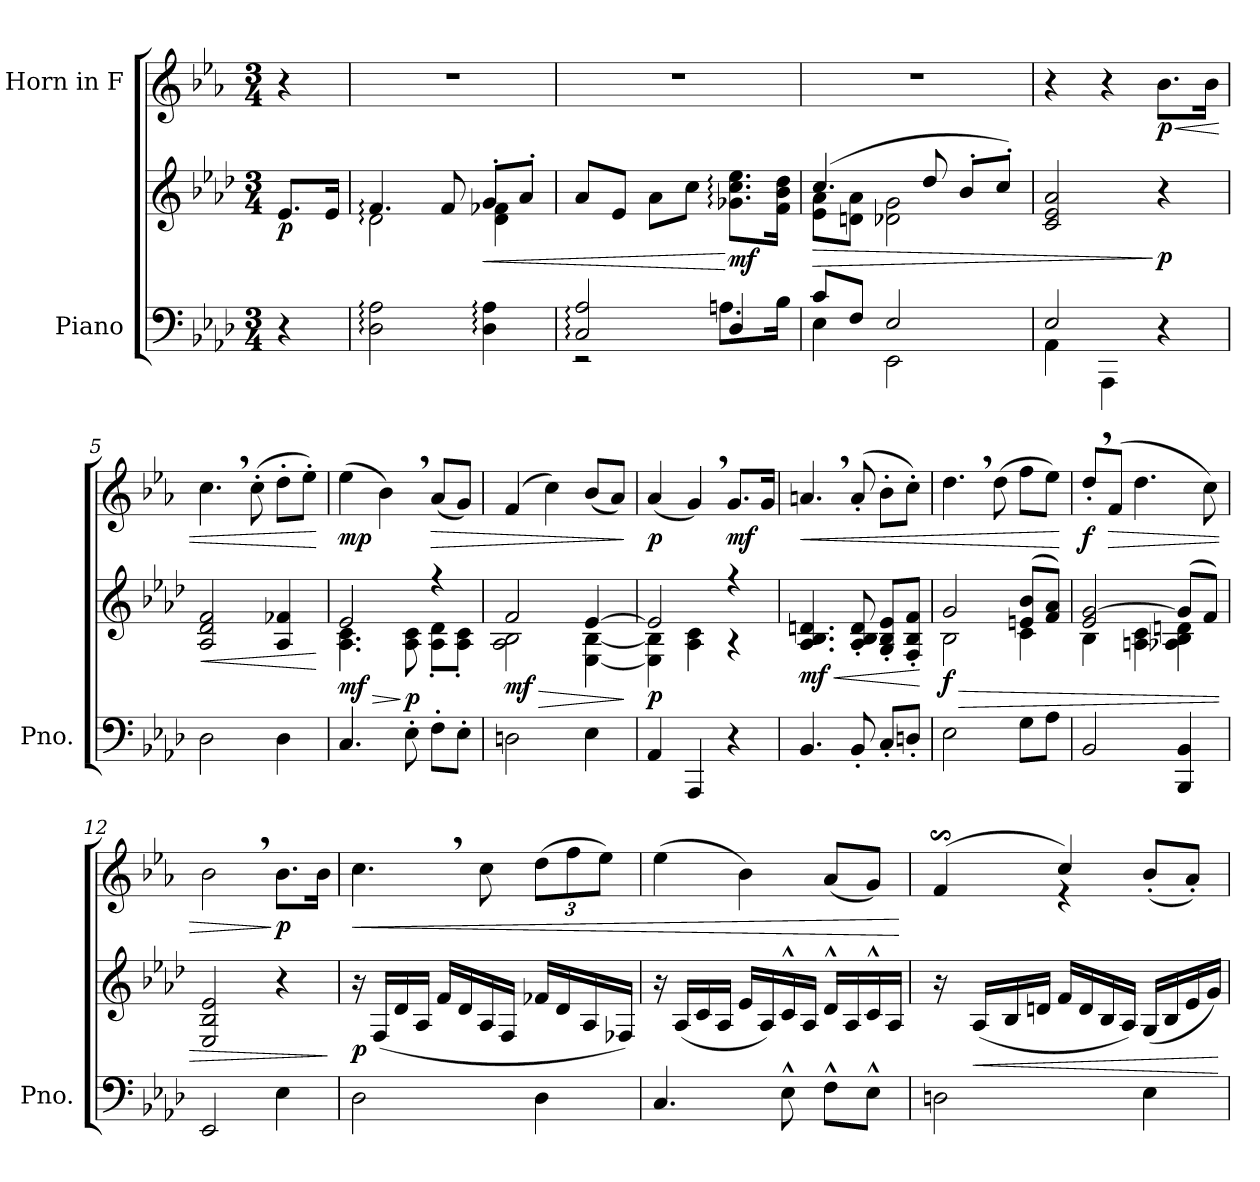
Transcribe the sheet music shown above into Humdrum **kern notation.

**kern	**kern	**dynam	**kern	**dynam
*part2	*part2	*part2	*part1	*part1
*staff3	*staff2	*staff2/3	*staff1	*staff1
*I"Piano	*	*	*I"Horn in F	*
*I'Pno.	*	*	*	*
*clefF4	*clefG2	*	*clefG2	*
*	*	*	*ITrd4c7	*
*k[b-e-a-d-]	*k[b-e-a-d-]	*	*k[b-e-a-d-]	*
*M3/4	*M3/4	*	*M3/4	*
*MM64	*MM64	*	*MM64	*
=	=	=	=	=
!	!	!LO:DY:b	!	!
4r	8.e-/L	p	4r	.
.	16e-/Jk	.	.	.
=1	=1	=1	=1	=1
*	*^	*	*	*
2D-\: 2A-\:	4.f:/	2d-:\	.	2.r	.
.	8f/	.	.	.	.
!	!	!	!LO:HP:b	!	!
4D-\: 4A-\:	8g'/L	4d-\ 4f-X\	<	.	.
.	8a-'/J	.	.	.	.
*	*v	*v	*	*	*
=2	=2	=2	=2	=2
*^	*	*	*	*
2C/: 2A-/:	2r	8a-/L	.	2.r	.
.	.	8e-/J	.	.	.
.	.	8a-\L	.	.	.
.	.	8cc\J	.	.	.
!	!	!	!LO:DY:n=1:b	!	!
4D-/	8.An\L	8.g-X\: 8.cc\: 8.ee-\:L	[ mf	.	.
.	16B-\Jk	16f\ 16b-\ 16dd-\Jk	.	.	.
=3	=3	=3	=3	=3	=3
!	!	!	!LO:HP:b	!	!
*	*	*^	*	*	*
!	!	!	!	!LO:DY:n=1:b	!	!
!	!	!	!	!LO:DY:n=2:b	!	!
!	!	!	!	!LO:DY:n=3:b	!	!
8c/L	4E-\	(>4.cc/	8e-\ 8a-\L	> mf mf mf	2.r	.
8F/J	.	.	8dn\ 8a-\J	.	.	.
2E-/	2EE-\	.	2d-X\ 2g\	.	.	.
.	.	8dd-/	.	.	.	.
.	.	8b-'/L	.	.	.	.
.	.	8cc'/J)	.	.	.	.
*	*	*v	*v	*	*	*
=4	=4	=4	=4	=4	=4
2E-/	4AA-\	2c/ 2e-/ 2a-/	.	4r	.
.	4AAA-\	.	.	4r	.
!	!	!	!LO:DY:n=1:b	!	!LO:HP:b
!	!	!	!	!	!LO:DY:n=1:b
4r	4ryy	4r	] p	8.e-\L	< p
.	.	.	.	16e-\Jk	.
*v	*v	*	*	*	*
=5	=5	=5	=5	=5
!	!	!LO:HP:b	!	!
2D-\	2A-/ 2d-/ 2f/	<	4.f,\	.
.	.	.	(>8f'\	.
4D-\	4A-/ 4f-X/	.	8g'\L	.
.	.	.	8a-'\J)	.
.	.	[	.	[
=6	=6	=6	=6	=6
!	!	!LO:HP:b	!	!
*	*^	*	*	*
!	!	!	!LO:DY:n=1:b	!	!LO:DY:b
4.C/	2e-/	4.A-\ 4.c\	> mf	(>4a-\	mp
.	.	.	.	4e-,\)	.
!	!	!	!LO:DY:n=2:b	!	!
8E-'\	.	8A-\ 8c\	] p	.	.
!	!	!	!	!	!LO:HP:b
8F'\L	4r	8A-\' 8d-\'L	.	(<8d-/L	>
8E-'\J	.	8A-\' 8c\'J	.	8c/J)	.
!!LO:LB:g=z
=7	=7	=7	=7	=7	=7
!	!	!	!LO:HP:b	!	!
!	!	!	!LO:DY:n=1:b	!	!
2Dn\	2f/	2A-\ 2B-\	> mf	(>4B-/	.
.	.	.	.	4f\)	.
4E-\	[4e-/	[4E-\ [4B-\	.	(<8e-/L	.
.	.	.	.	8d-/J)	.
*	*v	*v	*	*	*
.	.	]	.	]
=8	=8	=8	=8	=8
*	*^	*	*	*
!	!	!	!LO:DY:b	!	!LO:DY:b
4AA-/	2e-/]	4E-\] 4B-\]	p	(<4d-/	p
4AAA-/	.	4A-\ 4c\	.	4c,/)	.
!	!	!	!	!	!LO:DY:b
4r	4r	4r	.	8.c/L	mf
.	.	.	.	16c/Jk	.
*	*v	*v	*	*	*
=9	=9	=9	=9	=9
!	!	!LO:HP:b	!	!LO:HP:b
!	!	!LO:DY:n=1:b	!	!
4.BB-/	4.A-/ 4.B-/ 4.dn/	< mf	4.dn,/	<
8BB-'/	8A-/' 8B-/' 8d/'	.	(>8d'/	.
8C'/L	8G/' 8B-/' 8e-/'L	.	8e-'\L	.
8Dn'/J	8F/' 8B-/' 8f/'J	.	8f'\J)	.
.	.	[	.	.
=10	=10	=10	=10	=10
!	!	!LO:HP:b	!	!
*	*^	*	*	*
!	!	!	!LO:DY:n=1:b	!	!
2E-\	2g/	2B-\	> f	4.g,\	.
.	.	.	.	(>8g\	.
8G\L	(>8en/ 8b-/L	4c\	.	8b-\L	.
8A-\J	8f/ 8a-/J)	.	.	8a-\J)	.
*	*v	*v	*	*	*
.	.	.	.	[
=11	=11	=11	=11	=11
*	*^	*	*	*
!	!	!	!	!	!LO:DY:b
2BB-/	2e-/ [2g/	4B-\	.	8g',/L	f
!	!	!	!	!	!LO:HP:b
.	.	.	.	(>8B-/J	>
.	.	4An\ 4c\	.	4.g\	.
4BBB-/ 4BB-/	(>8g/L]	4A-X\ 4B-\ 4dn\	.	.	.
.	8f/J)	.	.	8f\)	.
*	*v	*v	*	*	*
=12	=12	=12	=12	=12
2EE-/	2E-/ 2B-/ 2e-/	.	2e-,\	.
!	!	!	!	!LO:DY:n=1:b
4E-\	4r	.	8.e-\L	] p
.	.	.	16e-\Jk	.
.	.	]	.	.
!!LO:LB:g=z
=13	=13	=13	=13	=13
!	!	!LO:DY:b	!	!LO:HP:b
2D-\	16r	p	4.f,\	<
.	(<16F/LL	.	.	.
.	16d-/	.	.	.
.	16A-/JJ	.	.	.
.	16f/LL	.	.	.
.	16d-/	.	.	.
.	16A-/	.	8f\	.
.	16F/JJ	.	.	.
*	*	*	*Xbrackettup	*
4D-\	16f-X/LL	.	(>12g\L	.
.	16d-/	.	.	.
.	.	.	12b-\	.
.	16A-/	.	.	.
.	.	.	12a-\J)	.
.	16F-X/JJ)	.	.	.
=14	=14	=14	=14	=14
4.C/	16r	.	(>4a-\	.
.	(<16A-/LL	.	.	.
.	16c/	.	.	.
.	16A-/JJ	.	.	.
.	16e-/LL	.	4e-\)	.
.	16A-/)	.	.	.
8E-^^\	16c^^/	.	.	.
.	16A-/JJ	.	.	.
8F^^\L	16d-^^/LL	.	(<8d-/L	.
.	16A-/	.	.	.
8E-^^\J	16c^^/	.	8c/J)	.
.	16A-/JJ	.	.	.
.	.	.	.	[
=15	=15	=15	=15	=15
*	*	*	*^	*
2Dn\	16r	.	(<4B-s$SS/	16c!/LLyy	.
!	!	!LO:HP:b	!	!	!
.	(<16A-/LL	<	.	16B-!/yy	.
.	16B-/	.	.	16An!/yy	.
.	16dn/JJ	.	.	16B-!/JJyy	.
.	16f/LL	.	4f/)	4r	.
.	16d/	.	.	.	.
.	16B-/	.	.	.	.
.	16A-/JJ)	.	.	.	.
4E-\	(<16G/LL	.	(<8e-'/L	4ryy	.
.	16B-/	.	.	.	.
.	16e-/	.	8d-'/J)	.	.
.	16g/JJ)	.	.	.	.
*	*	*	*v	*v	*
.	.	[	.	.
=	=	=	=	=
*-	*-	*-	*-	*-
